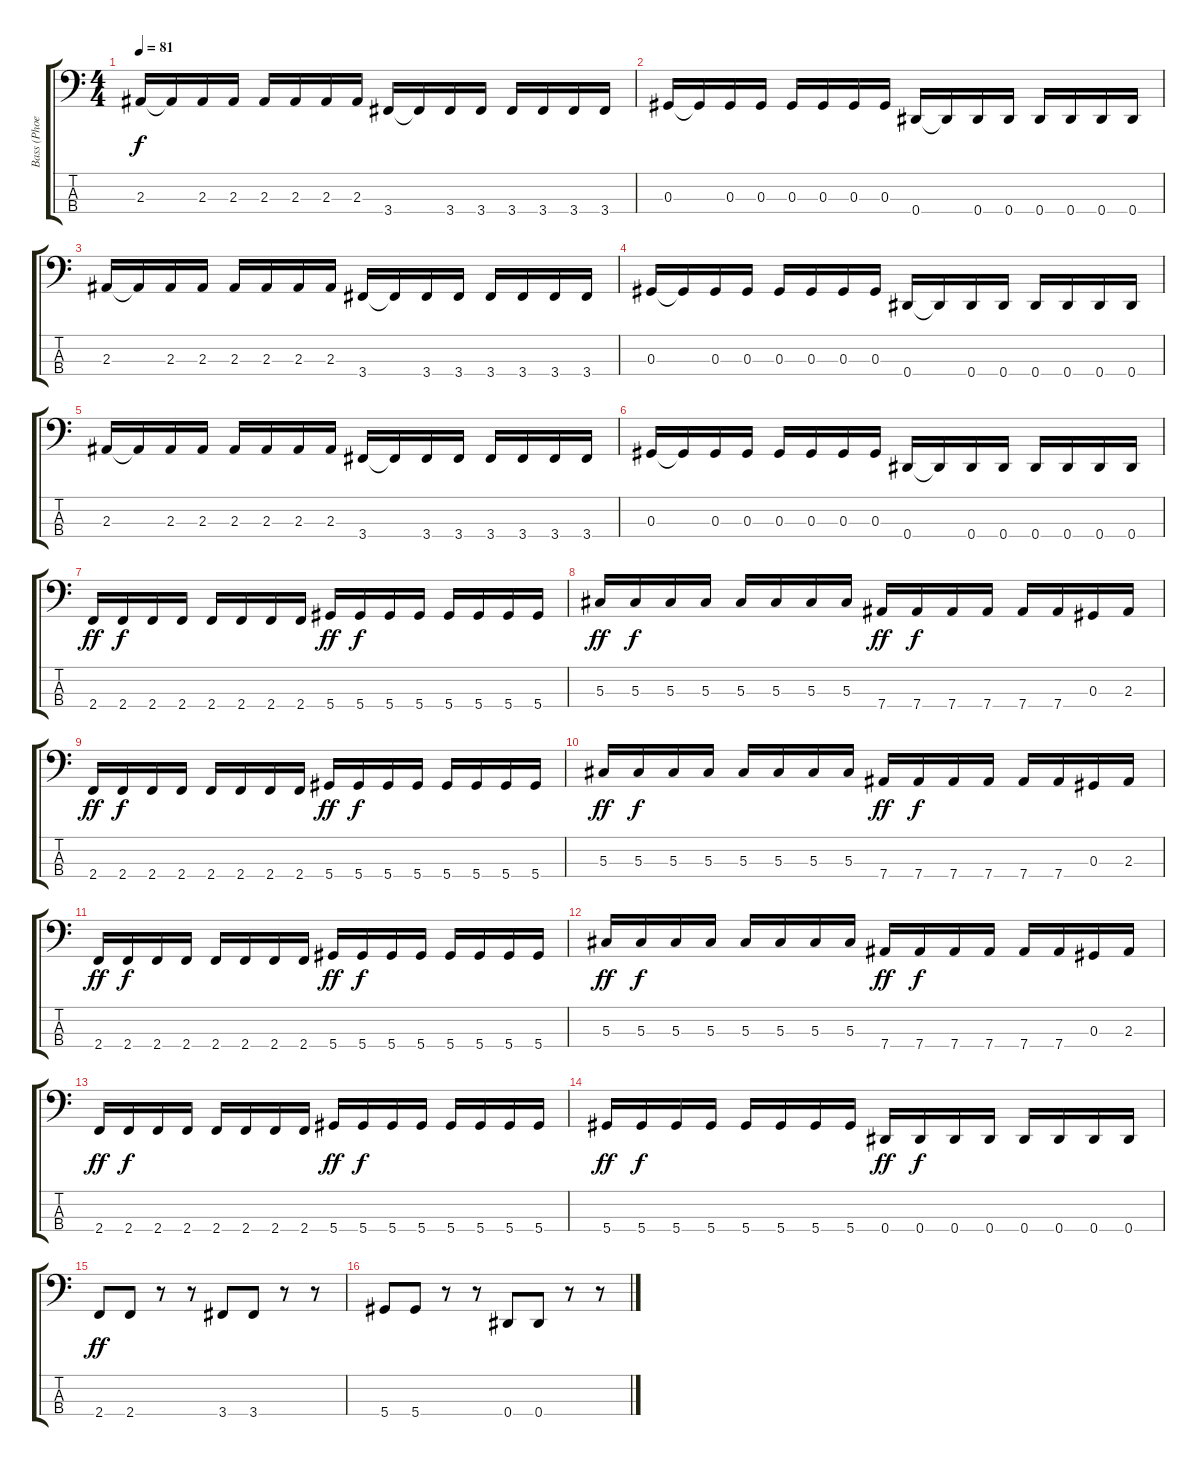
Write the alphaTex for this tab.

\track ("Bass (Phoenix)" "Bass (Phoe") {instrument electricbassfinger}
\staff {score tabs}
\tuning (Gb2 Db2 Ab1 Eb1) {hide}
\ts (4 4)
\tempo 81
\clef f4
\ks c
2.3.16{dy f} 2.3{t}.16 2.3.16 2.3.16 2.3.16 2.3.16 2.3.16 2.3.16 3.4.16 3.4{t}.16 3.4.16 3.4.16 3.4.16 3.4.16 3.4.16 3.4.16 |
0.3.16 0.3{t}.16 0.3.16 0.3.16 0.3.16 0.3.16 0.3.16 0.3.16 0.4.16 0.4{t}.16 0.4.16 0.4.16 0.4.16 0.4.16 0.4.16 0.4.16 |
2.3.16 2.3{t}.16 2.3.16 2.3.16 2.3.16 2.3.16 2.3.16 2.3.16 3.4.16 3.4{t}.16 3.4.16 3.4.16 3.4.16 3.4.16 3.4.16 3.4.16 |
0.3.16 0.3{t}.16 0.3.16 0.3.16 0.3.16 0.3.16 0.3.16 0.3.16 0.4.16 0.4{t}.16 0.4.16 0.4.16 0.4.16 0.4.16 0.4.16 0.4.16 |
2.3.16 2.3{t}.16 2.3.16 2.3.16 2.3.16 2.3.16 2.3.16 2.3.16 3.4.16 3.4{t}.16 3.4.16 3.4.16 3.4.16 3.4.16 3.4.16 3.4.16 |
0.3.16 0.3{t}.16 0.3.16 0.3.16 0.3.16 0.3.16 0.3.16 0.3.16 0.4.16 0.4{t}.16 0.4.16 0.4.16 0.4.16 0.4.16 0.4.16 0.4.16 |
2.4.16{dy ff} 2.4.16{dy f} 2.4.16 2.4.16 2.4.16 2.4.16 2.4.16 2.4.16 5.4.16{dy ff} 5.4.16{dy f} 5.4.16 5.4.16 5.4.16 5.4.16 5.4.16 5.4.16 |
5.3.16{dy ff} 5.3.16{dy f} 5.3.16 5.3.16 5.3.16 5.3.16 5.3.16 5.3.16 7.4.16{dy ff} 7.4.16{dy f} 7.4.16 7.4.16 7.4.16 7.4.16 0.3.16 2.3.16 |
2.4.16{dy ff} 2.4.16{dy f} 2.4.16 2.4.16 2.4.16 2.4.16 2.4.16 2.4.16 5.4.16{dy ff} 5.4.16{dy f} 5.4.16 5.4.16 5.4.16 5.4.16 5.4.16 5.4.16 |
5.3.16{dy ff} 5.3.16{dy f} 5.3.16 5.3.16 5.3.16 5.3.16 5.3.16 5.3.16 7.4.16{dy ff} 7.4.16{dy f} 7.4.16 7.4.16 7.4.16 7.4.16 0.3.16 2.3.16 |
2.4.16{dy ff} 2.4.16{dy f} 2.4.16 2.4.16 2.4.16 2.4.16 2.4.16 2.4.16 5.4.16{dy ff} 5.4.16{dy f} 5.4.16 5.4.16 5.4.16 5.4.16 5.4.16 5.4.16 |
5.3.16{dy ff} 5.3.16{dy f} 5.3.16 5.3.16 5.3.16 5.3.16 5.3.16 5.3.16 7.4.16{dy ff} 7.4.16{dy f} 7.4.16 7.4.16 7.4.16 7.4.16 0.3.16 2.3.16 |
2.4.16{dy ff} 2.4.16{dy f} 2.4.16 2.4.16 2.4.16 2.4.16 2.4.16 2.4.16 5.4.16{dy ff} 5.4.16{dy f} 5.4.16 5.4.16 5.4.16 5.4.16 5.4.16 5.4.16 |
5.4.16{dy ff} 5.4.16{dy f} 5.4.16 5.4.16 5.4.16 5.4.16 5.4.16 5.4.16 0.4.16{dy ff} 0.4.16{dy f} 0.4.16 0.4.16 0.4.16 0.4.16 0.4.16 0.4.16 |
2.4.8{dy ff} 2.4.8 r.8 r.8 3.4.8 3.4.8 r.8 r.8 |
5.4.8 5.4.8 r.8 r.8 0.4.8 0.4.8 r.8 r.8
